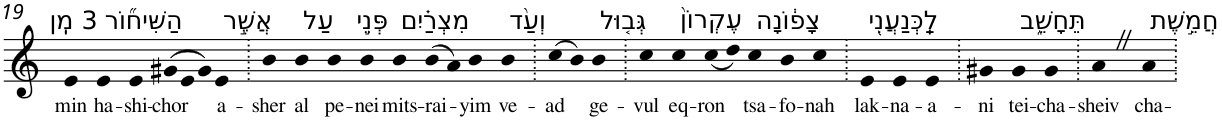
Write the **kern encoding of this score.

**kern	**text
*part1	*part1
*staff1	*staff1
*I"Piano	*
*I'Pno	*
!!LO:PB:g=z
*clefG2	*
*k[]	*
=19	=19
!LO:TX:a:t=3 מִֽן	!
!	!LO:LY:b
4e	min
!LO:TX:a:t=הַשִּׁיח֞וֹר	!
!	!LO:LY:b
4e	ha-
!	!LO:LY:b
4e	-shi-
*Xtuplet	*
!	!LO:LY:b
(>12g#X	-chor
12e	.
12g#)	.
!LO:TX:a:t=אֲשֶׁ֣ר	!
!	!LO:LY:b
4e	a-
=20.	=20.
!	!LO:LY:b
4b	-sher
!LO:TX:a:t=עַל	!
!	!LO:LY:b
4b	al
!LO:TX:a:t=פְּנֵ֣י	!
!	!LO:LY:b
4b	pe-
!	!LO:LY:b
4b	-nei
!LO:TX:a:t=מִצְרַ֗יִם	!
!	!LO:LY:b
4b	mits-
!	!LO:LY:b
(>8b	-rai-
8a)	.
!	!LO:LY:b
4b	-yim
!LO:TX:a:t=וְעַ֨ד	!
!	!LO:LY:b
4b	ve-
=21.	=21.
!	!LO:LY:b
(>8cc	-ad
8b)	.
!LO:TX:a:t=גְּב֤וּל	!
!	!LO:LY:b
4b	ge-
=22.	=22.
!	!LO:LY:b
4cc	-vul
!LO:TX:a:t=עֶקְרוֹן֙	!
!	!LO:LY:b
4cc	eq-
!	!LO:LY:b
(<8cc	-ron
8dd)	.
!LO:TX:a:t=צָפ֔וֹנָה	!
!	!LO:LY:b
4cc	tsa-
!	!LO:LY:b
4b	-fo-
!	!LO:LY:b
4cc	-nah
=23.	=23.
!LO:TX:a:t=לַֽכְּנַעֲנִ֖י	!
!	!LO:LY:b
4e	lak-
!	!LO:LY:b
4e	-na-
!	!LO:LY:b
4e	-a-
=24.	=24.
!	!LO:LY:b
4g#X	-ni
!LO:TX:a:t=תֵּחָשֵׁ֑ב	!
!	!LO:LY:b
4g#	tei-
!	!LO:LY:b
4g#	-cha-
=25.	=25.
!	!LO:LY:b
4aZ	-sheiv
!LO:TX:a:t=חֲמֵ֣שֶׁת	!
!	!LO:LY:b
4a	cha-
=.	=.
*-	*-
